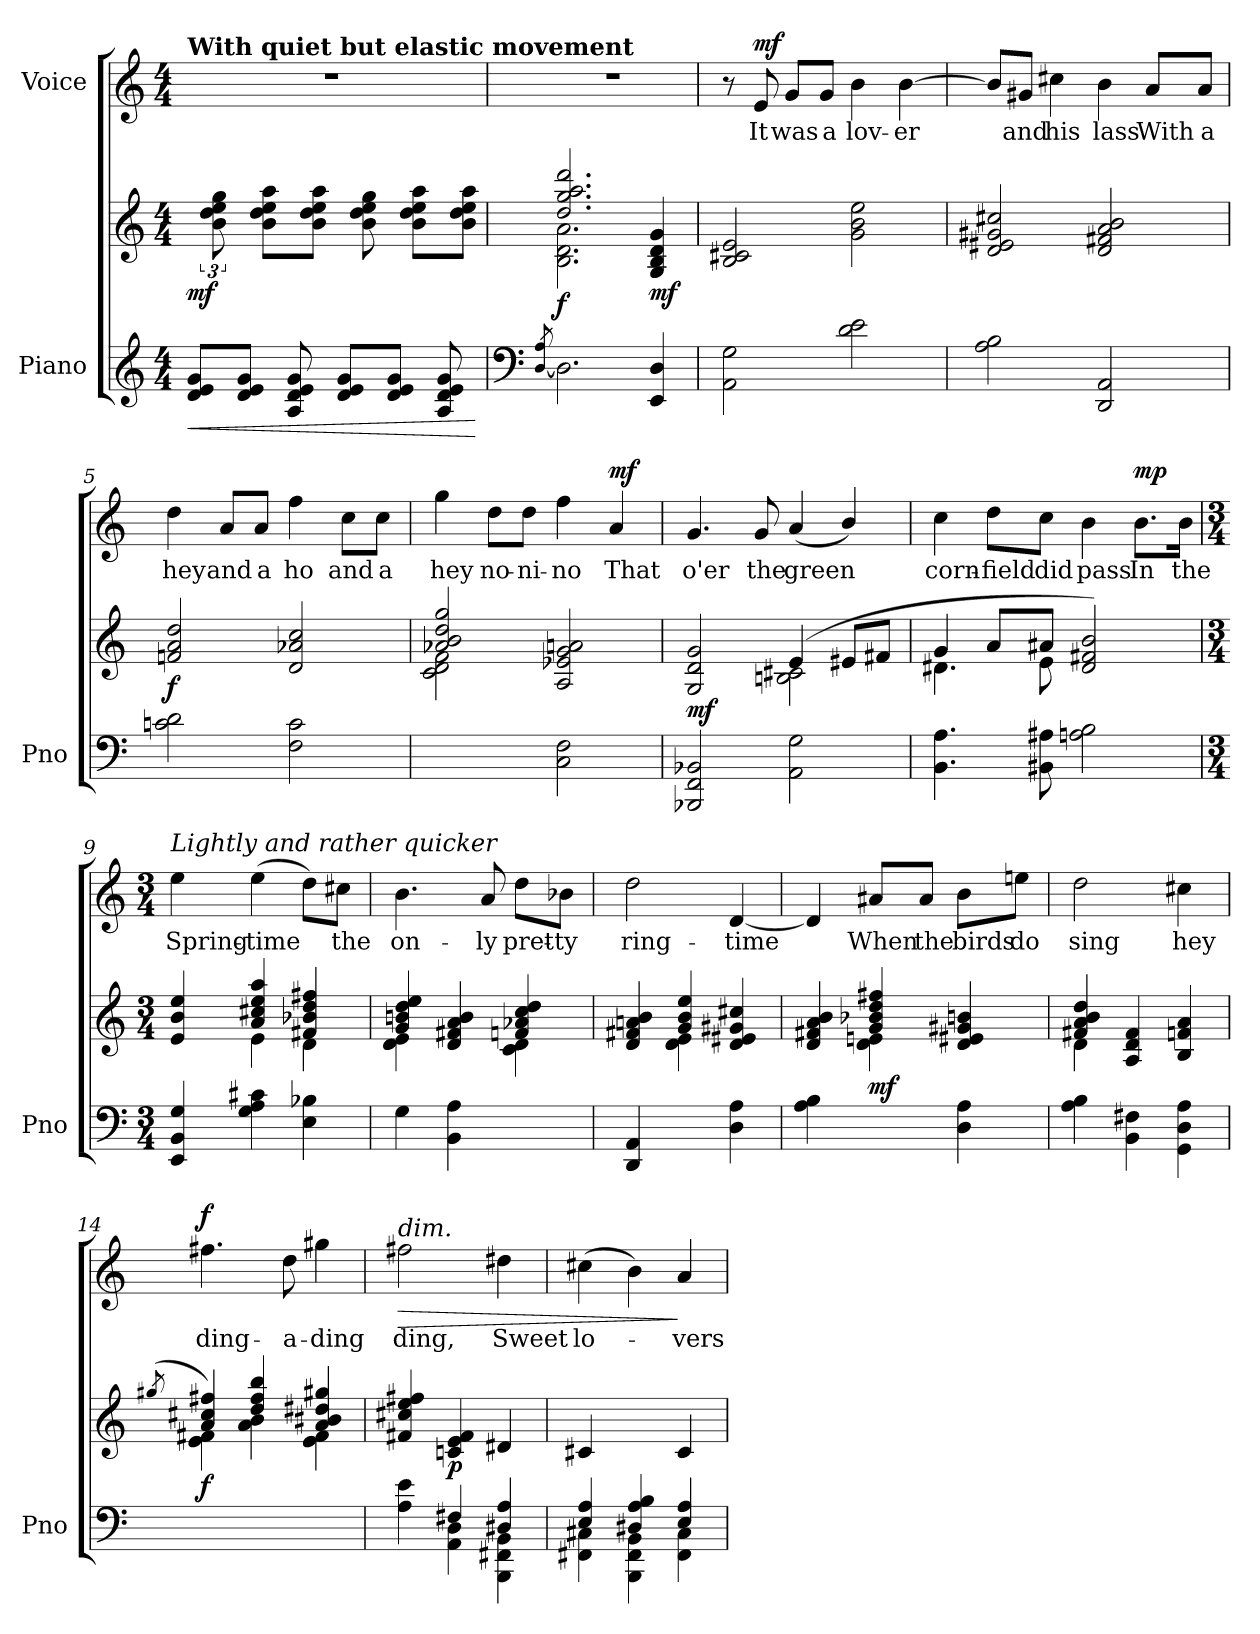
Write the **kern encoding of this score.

**kern	**kern	**dynam	**kern	**text	**dynam
*part2	*part2	*part2	*part1	*part1	*part1
*staff3	*staff2	*staff2/3	*staff1	*staff1	*staff1
*I"Piano	*	*	*I"Voice	*	*
*I'Pno	*	*	*	*	*
*clefG2	*clefG2	*	*clefG2	*	*
*k[]	*k[]	*	*k[]	*	*
*M4/4	*M4/4	*	*M4/4	*	*
*MM80	*MM80	*	*MM80	*	*
*Xtuplet	*	*	*	*	*
=1	=1	=1	=1	=1	=1
!	!	!	!LO:TX:a:B:t=With quiet but elastic movement	!	!
!	!	!LO:HP:b=2	!	!	!
*^	*	*	*	*	*
!	!	!	!LO:DY:n=1:b	!	!	!
12d/ 12e/ 12g/L	1ryy	12ryy	< mf	1r	.	.
12ryy	.	12b\ 12dd\ 12ee\ 12gg\	.	.	.	.
12d/ 12e/ 12g/J	.	12ryy	.	.	.	.
*	*	*Xtuplet	*	*	*	*
12ryy	.	12b\ 12dd\ 12ee\ 12aa\L	.	.	.	.
12A/ 12d/ 12e/ 12g/	.	12ryy	.	.	.	.
12ryy	.	12b\ 12dd\ 12ee\ 12aa\J	.	.	.	.
12d/ 12e/ 12g/L	.	12ryy	.	.	.	.
12ryy	.	12b\ 12dd\ 12ee\ 12gg\	.	.	.	.
12d/ 12e/ 12g/J	.	12ryy	.	.	.	.
12ryy	.	12b\ 12dd\ 12ee\ 12aa\L	.	.	.	.
12A/ 12d/ 12e/ 12g/	.	12ryy	.	.	.	.
12ryy	.	12b\ 12dd\ 12ee\ 12aa\J	.	.	.	.
*v	*v	*	*	*	*	*
.	.	[	.	.	.
=2	=2	=2	=2	=2	=2
*clefF4	*	*	*	*	*
*^	*	*	*	*	*
.	[8qD/ 8qA/	.	.	.	.	.
*	*	*^	*	*	*	*
!	!	!	!	!LO:DY:b	!	!	!
2.ryy	2.D\]	2.dd/ 2.gg/ 2.aa/ 2.ddd/	2.B\ 2.d\ 2.a\	f	1r	.	.
!	!	!	!	!LO:DY:b	!	!	!
4EE/ 4D/	4ryy	4G/ 4B/ 4d/ 4g/	4ryy	mf	.	.	.
*v	*v	*	*	*	*	*	*
*	*v	*v	*	*	*	*
=3	=3	=3	=3	=3	=3
2AA\ 2G\	2B/ 2c#X/ 2e/	.	8r	.	.
!	!	!	!	!LO:LY:b	!LO:DY:a
.	.	.	8e/	It	mf
!	!	!	!	!LO:LY:b	!
.	.	.	8g/L	was	.
!	!	!	!	!LO:LY:b	!
.	.	.	8g/J	a	.
!	!	!	!	!LO:LY:b	!
2d\ 2e\	2g\ 2b\ 2ee\	.	4b\	lov-	.
!	!	!	!	!LO:LY:b	!
.	.	.	[4b\	-er	.
!!LO:LB:g=z
=4	=4	=4	=4	=4	=4
2A\ 2B\	2d/ 2e#X/ 2g#X/ 2cc#X/	.	8b/L]	.	.
!	!	!	!	!LO:LY:b	!
.	.	.	8g#X/J	and	.
!	!	!	!	!LO:LY:b	!
.	.	.	4cc#X\	his	.
!	!	!	!	!LO:LY:b	!
2DD/ 2AA/	2d/ 2f#X/ 2a/ 2b/	.	4b\	lass	.
!	!	!	!	!LO:LY:b	!
.	.	.	8a/L	With	.
!	!	!	!	!LO:LY:b	!
.	.	.	8a/J	a	.
=5	=5	=5	=5	=5	=5
!	!	!LO:DY:b	!	!LO:LY:b	!
2cn\ 2d\	2fn/ 2a/ 2dd/	f	4dd\	hey	.
!	!	!	!	!LO:LY:b	!
.	.	.	8a/L	and	.
!	!	!	!	!LO:LY:b	!
.	.	.	8a/J	a	.
!	!	!	!	!LO:LY:b	!
2F\ 2c\	2d/ 2a-X/ 2cc/	.	4ff\	ho	.
!	!	!	!	!LO:LY:b	!
.	.	.	8cc\L	and	.
!	!	!	!	!LO:LY:b	!
.	.	.	8cc\J	a	.
=6	=6	=6	=6	=6	=6
*	*^	*	*	*	*
!	!	!	!	!	!LO:LY:b	!
2ryy	2a-X/ 2b/ 2dd/ 2gg/	2c\ 2d\ 2f\	.	4gg\	hey	.
!	!	!	!	!	!LO:LY:b	!
.	.	.	.	8dd\L	no-	.
!	!	!	!	!	!LO:LY:b	!
.	.	.	.	8dd\J	-ni-	.
!	!	!	!	!	!LO:LY:b	!
2C\ 2F\	2A/ 2e-X/ 2g/ 2an/	2ryy	.	4ff\	-no	.
!	!	!	!	!	!LO:LY:b	!LO:DY:a
.	.	.	.	4a/	That	mf
!!LO:LB:g=z
=7	=7	=7	=7	=7	=7	=7
!	!	!	!LO:DY:b	!	!LO:LY:b	!
2BBB-X/ 2FF/ 2BB-X/	2G/ 2d/ 2g/	2ryy	mf	4.g/	o'er	.
!	!	!	!	!	!LO:LY:b	!
.	.	.	.	8g/	the	.
!	!	!	!	!	!LO:LY:b	!
2AA\ 2G\	(>4e/	2Bn\ 2c#X\	.	(<4a/	green	.
.	8e#X/L	.	.	4b/)	.	.
.	8f#X/J	.	.	.	.	.
=8	=8	=8	=8	=8	=8	=8
!	!	!	!	!	!LO:LY:b	!
4.BB\ 4.A\	4g/	4.d#X\	.	4cc\	corn-	.
!	!	!	!	!	!LO:LY:b	!
.	8a/L	.	.	8dd\L	-field	.
!	!	!	!	!	!LO:LY:b	!
8BB#X\ 8A#X\	8a#X/J	8e\	.	8cc\J	did	.
!	!	!	!	!	!LO:LY:b	!
2An\ 2B\	2d#/ 2f#X/ 2b/)	2ryy	.	4b\	pass	.
*	*	*	*	*MM92	*	*
!	!	!	!	!	!LO:LY:b	!LO:DY:a
.	.	.	.	8.b\L	In	mp
!	!	!	!	!	!LO:LY:b	!
.	.	.	.	16b\Jk	the	.
=9	=9	=9	=9	=9	=9	=9
*M3/4	*M3/4	*	*	*M3/4	*	*
!	!	!	!	!LO:TX:a:i:t=Lightly and rather quicker	!	!
!	!	!	!	!	!LO:LY:b	!
4EE/ 4BB/ 4G/	4e/ 4b/ 4ee/	4ryy	.	4ee\	Spring-	.
!	!	!	!	!	!LO:LY:b	!
4G\ 4A\ 4c#X\	4a/ 4cc#X/ 4ee/ 4aa/	4e\	.	(>4ee\	-time	.
4E\ 4B-X\	4f#X/ 4b-X/ 4dd/ 4ff#X/	4d\	.	8dd\L)	.	.
!	!	!	!	!	!LO:LY:b	!
.	.	.	.	8cc#X\J	the	.
!!LO:PB:g=z
=10	=10	=10	=10	=10	=10	=10
*^	*	*	*	*	*	*
!	!	!	!	!	!	!LO:LY:b	!
4ryy	4G\	4g/ 4bn/ 4dd/ 4ee/	4d\ 4e\	.	4.b\	on-	.
4BB\ 4A\	4ryy	4d/ 4f#X/ 4a/ 4b/	4ryy	.	.	.	.
!	!	!	!	!	!	!LO:LY:b	!
.	.	.	.	.	8a/	-ly	.
!	!	!	!	!	!	!LO:LY:b	!
4ryy	4ryy	4fn/ 4a-X/ 4cc/ 4dd/	4c\ 4d\	.	8dd\L	pret-	.
!	!	!	!	!	!	!LO:LY:b	!
.	.	.	.	.	8b-X\J	-ty	.
*v	*v	*	*	*	*	*	*
=11	=11	=11	=11	=11	=11	=11
!	!	!	!	!	!LO:LY:b	!
4DD/ 4AA/	4d/ 4f#X/ 4an/ 4b/	4ryy	.	2dd\	ring-	.
4ryy	4g/ 4b/ 4ee/	4d\ 4e\	.	.	.	.
!	!	!	!	!	!LO:LY:b	!
4D\ 4A\	4d/ 4e#X/ 4g#X/ 4cc#X/	4ryy	.	[4d/	-time	.
=12	=12	=12	=12	=12	=12	=12
4A\ 4B\	4d/ 4f#X/ 4a/ 4b/	4ryy	.	4d/]	.	.
!	!	!	!LO:DY:a=2	!	!LO:LY:b	!
4ryy	4g/ 4b-X/ 4dd/ 4ff#X/	4d\ 4en\	mf	8a#X/L	When	.
!	!	!	!	!	!LO:LY:b	!
.	.	.	.	8a#/J	the	.
!	!	!	!	!	!LO:LY:b	!
4D\ 4A\	4d/ 4e#X/ 4g#X/ 4bn/	4ryy	.	8b\L	birds	.
!	!	!	!	!	!LO:LY:b	!
.	.	.	.	8een\J	do	.
=13	=13	=13	=13	=13	=13	=13
*^	*	*	*	*	*	*
!	!	!	!	!	!	!LO:LY:b	!
4ryy	4A\ 4B\	4f#X/ 4a/ 4b/ 4dd/	4d\	.	2dd\	sing	.
4BB\ 4F#X\	2ryy	4A/ 4d/ 4f#/	2ryy	.	.	.	.
!	!	!	!	!	!	!LO:LY:b	!
4GG\ 4D\ 4A\	.	4B/ 4fn/ 4a/	.	.	4cc#X\	hey	.
*v	*v	*	*	*	*	*	*
!!LO:LB:g=z
=14	=14	=14	=14	=14	=14	=14
.	(>8qgg#X/	.	.	.	.	.
!	!	!	!LO:DY:b	!	!LO:LY:b	!LO:DY:a
2.ryy	4a/ 4cc#X/ 4ff#X/)	4e\ 4f#X\	f	4.ff#X\	ding-	f
.	4dd/ 4ff#/ 4bb/	4a\ 4b\	.	.	.	.
!	!	!	!	!	!LO:LY:b	!
.	.	.	.	8dd\	-a-	.
!	!	!	!	!	!LO:LY:b	!
.	4a/ 4b#X/ 4dd#X/ 4gg#X/	4e\ 4f#\	.	4gg#X\	-ding	.
=15	=15	=15	=15	=15	=15	=15
*^	*	*	*	*	*	*
!	!	!	!	!	!LO:TX:a:i:t=dim.	!	!
!	!	!	!	!	!	!LO:LY:b	!LO:HP:b
*	*	*v	*v	*	*	*	*
4ryy	4A\ 4e\	4f#X/ 4cc#X/ 4ee/ 4ff#X/	.	2ff#X\	ding,	>
!	!	!	!LO:DY:b	!	!	!
4F#X/	4AA\ 4D\	4cn/ 4e/ 4f#/	p	.	.	.
*	*	*	*	*MM88	*	*
!	!	!	!	!	!LO:LY:b	!
4D#X/ 4A/	4BBB\ 4FF#X\ 4BB\	4d#X/	.	4dd#X\	Sweet	.
=16	=16	=16	=16	=16	=16	=16
*	*^	*	*	*	*	*
!	!	!	!	!	!	!LO:LY:b	!
4ryy	4E/ 4A/	4FF#X\ 4C#X\	4c#X/	.	(>4cc#X\	lo-	.
4D#X/ 4A/ 4B/	4ryy	4BBB\ 4FF#\ 4BB\	4ryy	.	4b\)	.	.
!	!	!	!	!	!	!LO:LY:b	!
4ryy	4E/ 4A/	4FF#\ 4C#\	4c#/	.	4a/	-vers	]
*v	*v	*v	*	*	*	*	*
=	=	=	=	=	=
*-	*-	*-	*-	*-	*-
